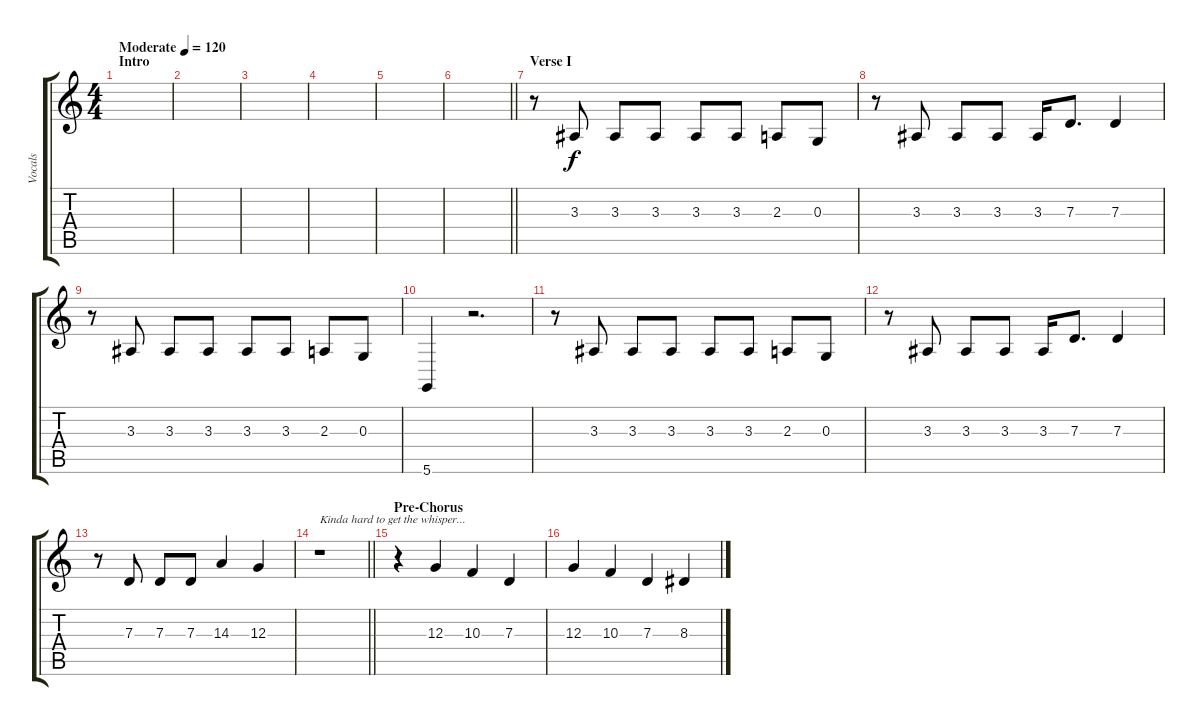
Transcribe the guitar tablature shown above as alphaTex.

\track ("Vocals" "Vocals") {instrument lead6voice}
\staff {score tabs}
\tuning (E4 B3 G3 D3 A2 D2) {hide}
\ts (4 4)
\section ("" "Intro")
\tempo (120 "Moderate")
\clef g2
\ks c
|
|
|
|
|
\barLineRight lightlight
|
\section ("" "Verse I")
r.8 3.3.8 3.3.8 3.3.8 3.3.8 3.3.8 2.3.8 0.3.8 |
r.8 3.3.8 3.3.8 3.3.8 3.3.16 7.3.8{d} 7.3.4 |
r.8 3.3.8 3.3.8 3.3.8 3.3.8 3.3.8 2.3.8 0.3.8 |
5.6.4 r.2{d} |
r.8 3.3.8 3.3.8 3.3.8 3.3.8 3.3.8 2.3.8 0.3.8 |
r.8 3.3.8 3.3.8 3.3.8 3.3.16 7.3.8{d} 7.3.4 |
r.8 7.3.8 7.3.8 7.3.8 14.3.4 12.3.4 |
\barLineRight lightlight
r.1{txt "Kinda hard to get the whisper..."} |
\section ("" "Pre-Chorus")
r.4 12.3.4 10.3.4 7.3.4 |
12.3.4 10.3.4 7.3.4 8.3.4
